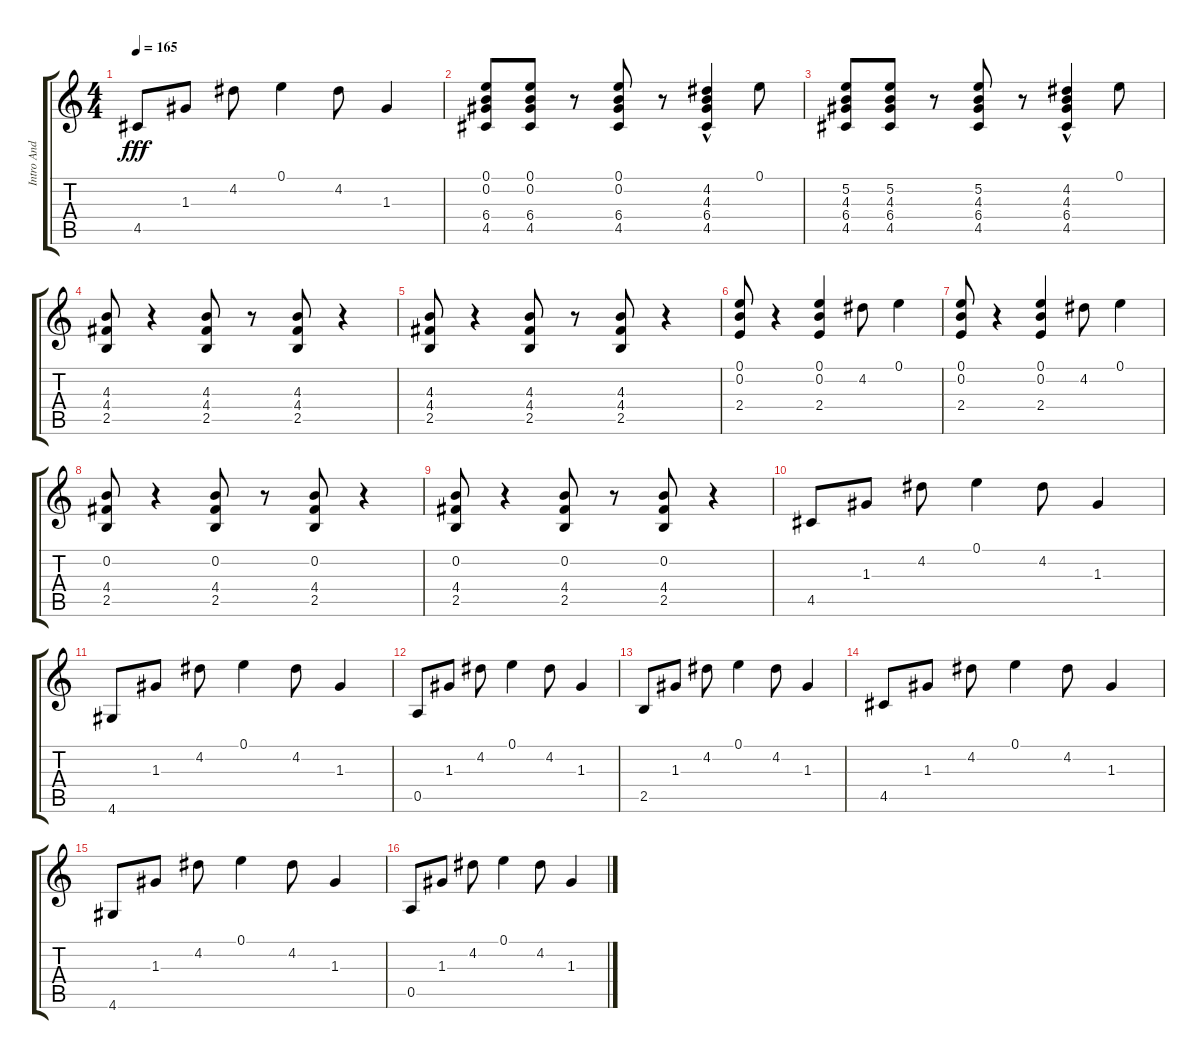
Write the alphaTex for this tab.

\track ("Intro And Main Guitar" "Intro And ") {instrument electricguitarclean}
\staff {score tabs}
\tuning (E4 B3 G3 D3 A2 E2) {hide}
\ts (4 4)
\tempo 165
\clef g2
\ks c
4.5.8{dy fff} 1.3.8 4.2.8 0.1.4 4.2.8 1.3.4 |
(0.1 0.2 6.4 4.5).8 (0.1 0.2 6.4 4.5).8 r.8 (0.1 0.2 6.4 4.5).8 r.8 (4.2 4.3{hac} 6.4{hac} 4.5{hac}).4 0.1.8 |
(5.2 4.3 6.4 4.5).8 (5.2 4.3 6.4 4.5).8 r.8 (5.2 4.3 6.4 4.5).8 r.8 (4.2 4.3{hac} 6.4{hac} 4.5{hac}).4 0.1.8 |
(4.3 4.4 2.5).8 r.4 (4.3 4.4 2.5).8 r.8 (4.3 4.4 2.5).8 r.4 |
(4.3 4.4 2.5).8 r.4 (4.3 4.4 2.5).8 r.8 (4.3 4.4 2.5).8 r.4 |
(0.1 0.2 2.4).8 r.4 (0.1 0.2 2.4).4 4.2.8 0.1.4 |
(0.1 0.2 2.4).8 r.4 (0.1 0.2 2.4).4 4.2.8 0.1.4 |
(0.2 4.4 2.5).8 r.4 (0.2 4.4 2.5).8 r.8 (0.2 4.4 2.5).8 r.4 |
(0.2 4.4 2.5).8 r.4 (0.2 4.4 2.5).8 r.8 (0.2 4.4 2.5).8 r.4 |
4.5.8 1.3.8 4.2.8 0.1.4 4.2.8 1.3.4 |
4.6.8 1.3.8 4.2.8 0.1.4 4.2.8 1.3.4 |
0.5.8 1.3.8 4.2.8 0.1.4 4.2.8 1.3.4 |
2.5.8 1.3.8 4.2.8 0.1.4 4.2.8 1.3.4 |
4.5.8 1.3.8 4.2.8 0.1.4 4.2.8 1.3.4 |
4.6.8 1.3.8 4.2.8 0.1.4 4.2.8 1.3.4 |
0.5.8 1.3.8 4.2.8 0.1.4 4.2.8 1.3.4
